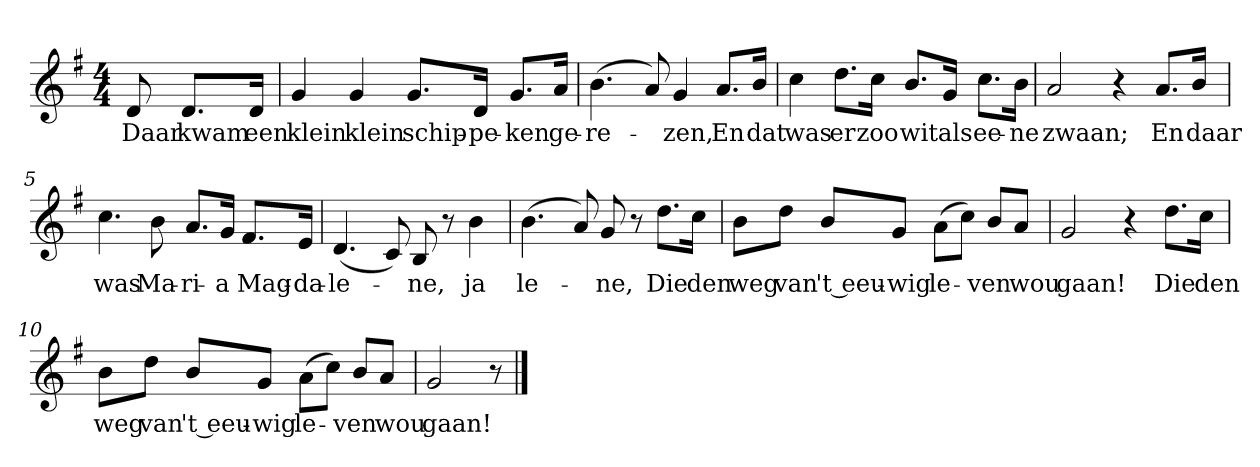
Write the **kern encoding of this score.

**kern	**text
*part1	*part1
*staff1	*staff1
*clefG2	*
*k[f#]	*
*G:	*
*M4/4	*
*MM120	*
=	=
8d	Daar
8.d/L	kwam
16d/Jk	een
=1	=1
4g	klein
4g	klein
8.g/L	schip-
16d/Jk	-pe-
8.g/L	-ken
16a/Jk	ge-
=2	=2
(4.b	-re-
8a)	.
4g	-zen,
8.a/L	En
16b/Jk	dat
=3	=3
4cc	was
8.dd\L	er
16cc\Jk	zoo
8.b/L	wit
16g/Jk	als
8.cc\L	ee-
16b\Jk	-ne
=4	=4
2a	zwaan;
4r	.
8.a/L	En
16b/Jk	daar
=5	=5
4.cc	was
8b	Ma-
8.a/L	-ri-
16g/Jk	-a
8.f#/L	Mag-
16e/Jk	-da-
=6	=6
(4.d	-le-
8c)	.
8B	-ne,
8r	.
4b	ja
=7	=7
(4.b	le-
8a)	.
8g	-ne,
8r	.
8.dd\L	Die
16cc\Jk	den
=8	=8
8b\L	weg
8dd\J	van
8b/L	't eeu-
8g/J	-wig
(8a\L	le-
8cc\J)	.
8b/L	-ven
8a/J	wou
=9	=9
2g	gaan!
4r	.
8.dd\L	Die
16cc\Jk	den
=10	=10
8b\L	weg
8dd\J	van
8b/L	't eeu-
8g/J	-wig
(8a\L	le-
8cc\J)	.
8b/L	-ven
8a/J	wou
=11	=11
2g	gaan!
8r	.
==	==
*-	*-
